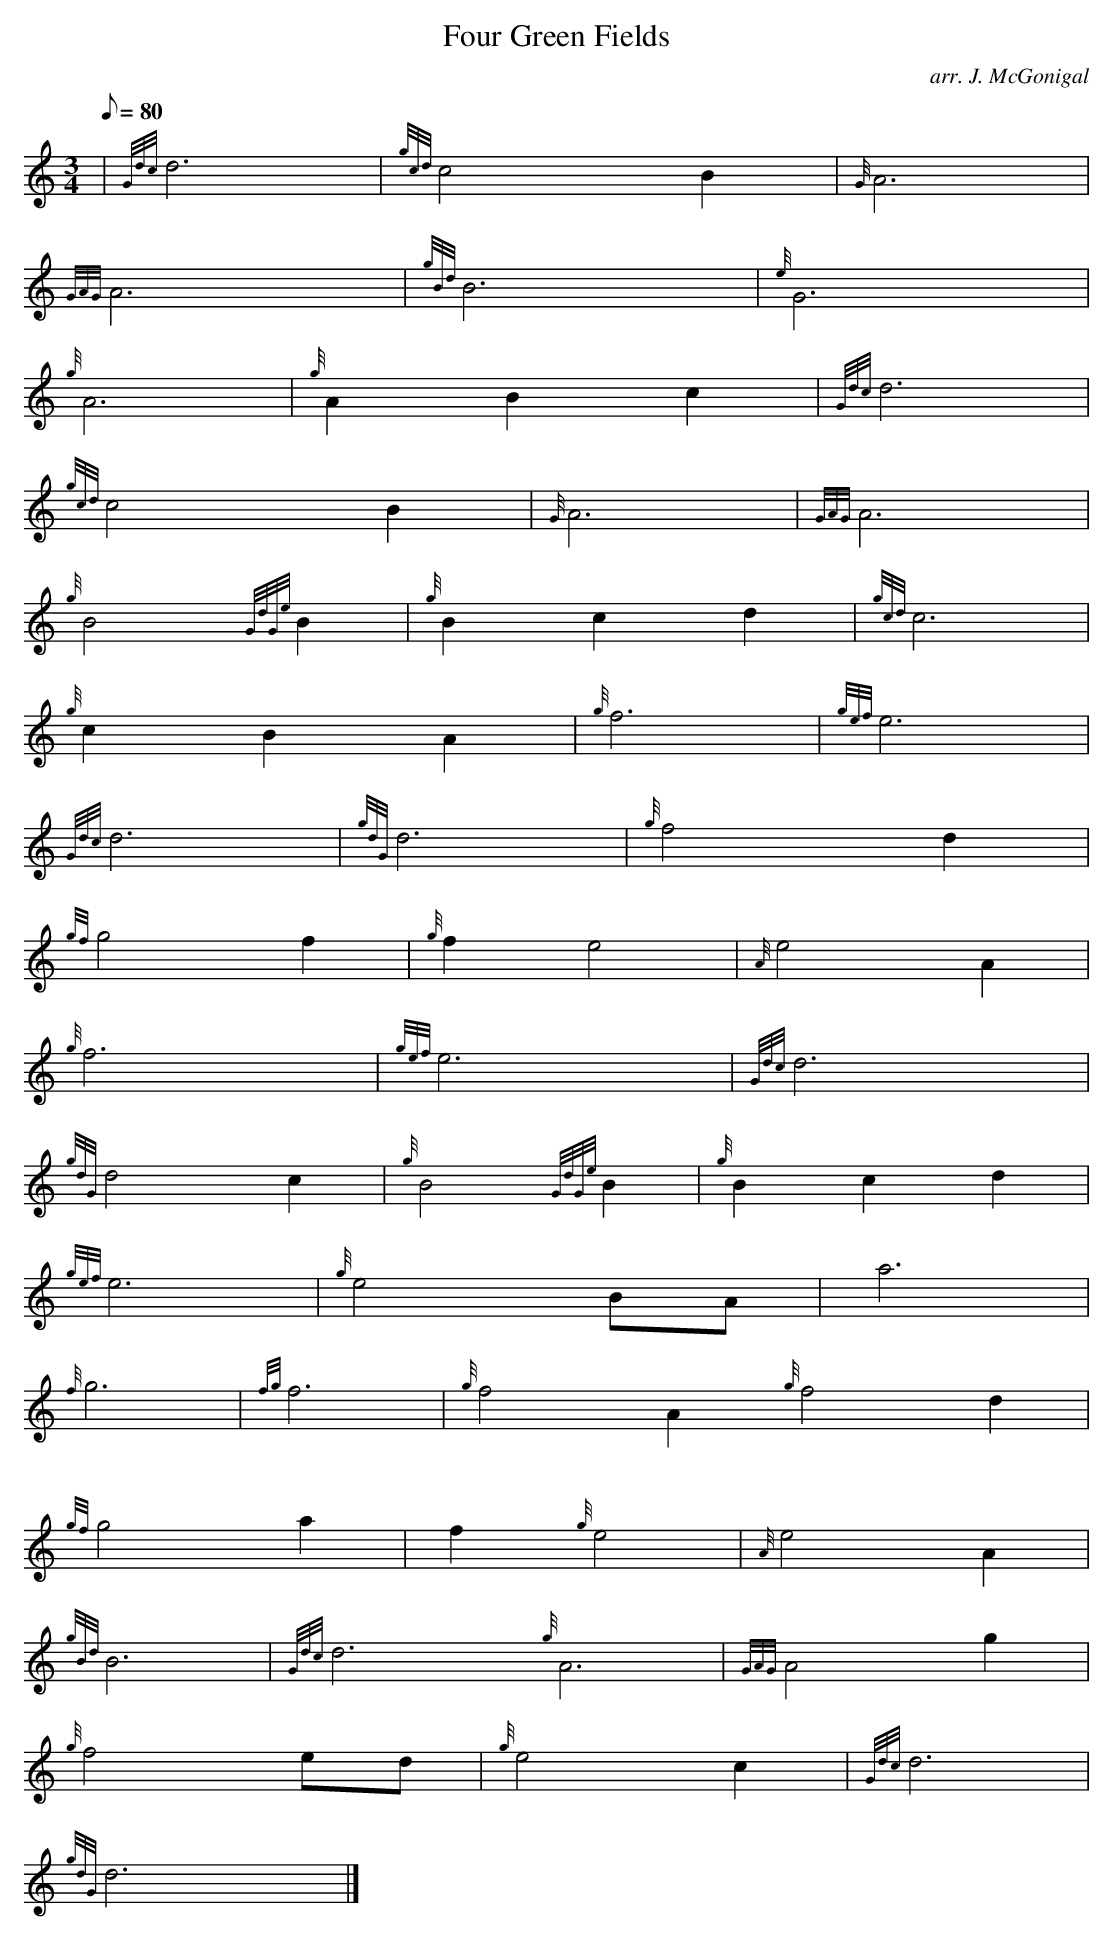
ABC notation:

X:1
T:Four Green Fields
M:3/4
L:1/8
Q:80
C:arr. J. McGonigal
K:HP
| {Gdc}d6|
{gcd}c4B2|
{G}A6|  !
{GAG}A6|
{gBd}B6|
{e}G6|  !
{g}A6|
{g}A2B2c2|
{Gdc}d6|  !
{gcd}c4B2|
{G}A6|
{GAG}A6|  !
{g}B4{GdGe}B2|
{g}B2c2d2|
{gcd}c6|  !
{g}c2B2A2|
{g}f6|
{gef}e6|  !
{Gdc}d6|
{gdG}d6|
{g}f4d2|  !
{gf}g4f2|
{g}f2e4|
{A}e4A2|  !
{g}f6|
{gef}e6|
{Gdc}d6|  !
{gdG}d4c2|
{g}B4{GdGe}B2|
{g}B2c2d2|  !
{gef}e6|
{g}e4BA|
a6|  !
{f}g6|
{fg}f6|
{g}f4A2{g}f4d2|  !
{gf}g4a2|
f2{g}e4|
{A}e4A2|  !
{gBd}B6|
{Gdc}d6{g}A6|
{GAG}A4g2|  !
{g}f4ed|
{g}e4c2|
{Gdc}d6|  !
{gdG}d6|]

